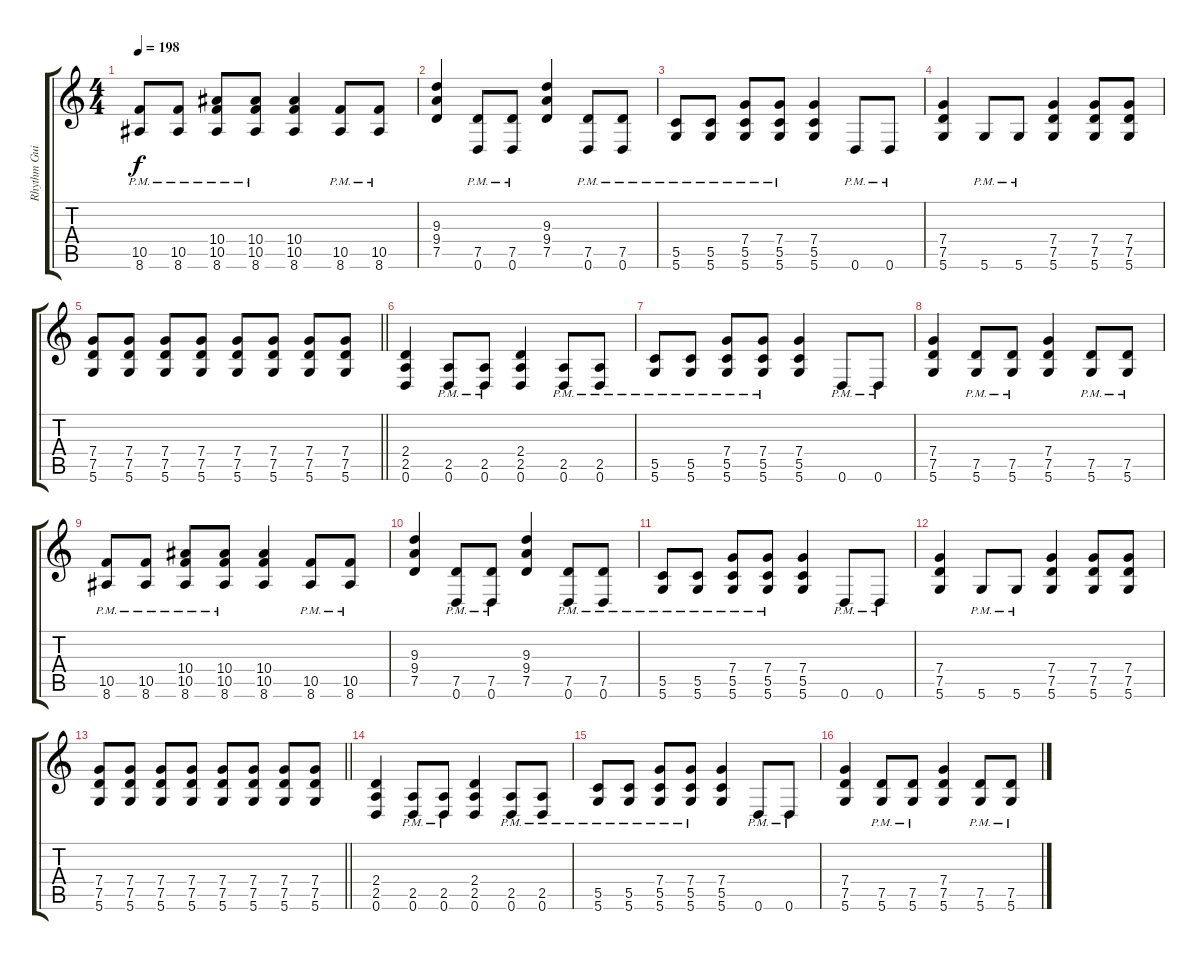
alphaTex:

\track ("Rhythm Guitar" "Rhythm Gui") {instrument distortionguitar}
\staff {score tabs}
\tuning (D4 A3 F3 C3 G2 D2) {hide}
\ts (4 4)
\tempo 198
\clef g2
\ks c
(10.5{pm} 8.6{pm}).8{dy f} (10.5{pm} 8.6{pm}).8 (10.4{pm} 10.5 8.6{pm}).8 (10.4{pm} 10.5 8.6).8 (10.4 10.5 8.6).4 (10.5{pm} 8.6{pm}).8 (10.5{pm} 8.6{pm}).8 |
(9.3 9.4 7.5).4 (7.5{pm} 0.6{pm}).8 (7.5{pm} 0.6{pm}).8 (9.3 9.4 7.5).4 (7.5{pm} 0.6{pm}).8 (7.5{pm} 0.6{pm}).8 |
(5.5{pm} 5.6{pm}).8 (5.5{pm} 5.6{pm}).8 (7.4{pm} 5.5 5.6{pm}).8 (7.4 5.5{pm} 5.6{pm}).8 (7.4 5.5 5.6).4 0.6{pm}.8 0.6{pm}.8 |
(7.4 7.5 5.6).4 5.6{pm}.8 5.6{pm}.8 (7.4 7.5 5.6).4 (7.4 7.5 5.6).8 (7.4 7.5 5.6).8 |
\barLineRight lightlight
(7.4 7.5 5.6).8 (7.4 7.5 5.6).8 (7.4 7.5 5.6).8 (7.4 7.5 5.6).8 (7.4 7.5 5.6).8 (7.4 7.5 5.6).8 (7.4 7.5 5.6).8 (7.4 7.5 5.6).8 |
\section ("" "")
(2.4 2.5 0.6).4 (2.5{pm} 0.6{pm}).8 (2.5{pm} 0.6{pm}).8 (2.4 2.5 0.6).4 (2.5{pm} 0.6{pm}).8 (2.5{pm} 0.6{pm}).8 |
(5.5{pm} 5.6{pm}).8 (5.5{pm} 5.6{pm}).8 (7.4{pm} 5.5 5.6{pm}).8 (7.4 5.5{pm} 5.6{pm}).8 (7.4 5.5 5.6).4 0.6{pm}.8 0.6{pm}.8 |
(7.4 7.5 5.6).4 (7.5{pm} 5.6{pm}).8 (7.5{pm} 5.6{pm}).8 (7.4 7.5 5.6).4 (7.5{pm} 5.6{pm}).8 (7.5{pm} 5.6{pm}).8 |
(10.5{pm} 8.6{pm}).8 (10.5{pm} 8.6{pm}).8 (10.4{pm} 10.5 8.6{pm}).8 (10.4{pm} 10.5 8.6).8 (10.4 10.5 8.6).4 (10.5{pm} 8.6{pm}).8 (10.5{pm} 8.6{pm}).8 |
(9.3 9.4 7.5).4 (7.5{pm} 0.6{pm}).8 (7.5{pm} 0.6{pm}).8 (9.3 9.4 7.5).4 (7.5{pm} 0.6{pm}).8 (7.5{pm} 0.6{pm}).8 |
(5.5{pm} 5.6{pm}).8 (5.5{pm} 5.6{pm}).8 (7.4{pm} 5.5 5.6{pm}).8 (7.4 5.5{pm} 5.6{pm}).8 (7.4 5.5 5.6).4 0.6{pm}.8 0.6{pm}.8 |
(7.4 7.5 5.6).4 5.6{pm}.8 5.6{pm}.8 (7.4 7.5 5.6).4 (7.4 7.5 5.6).8 (7.4 7.5 5.6).8 |
\barLineRight lightlight
(7.4 7.5 5.6).8 (7.4 7.5 5.6).8 (7.4 7.5 5.6).8 (7.4 7.5 5.6).8 (7.4 7.5 5.6).8 (7.4 7.5 5.6).8 (7.4 7.5 5.6).8 (7.4 7.5 5.6).8 |
\section ("" "")
(2.4 2.5 0.6).4 (2.5{pm} 0.6{pm}).8 (2.5{pm} 0.6{pm}).8 (2.4 2.5 0.6).4 (2.5{pm} 0.6{pm}).8 (2.5{pm} 0.6{pm}).8 |
(5.5{pm} 5.6{pm}).8 (5.5{pm} 5.6{pm}).8 (7.4{pm} 5.5 5.6{pm}).8 (7.4 5.5{pm} 5.6{pm}).8 (7.4 5.5 5.6).4 0.6{pm}.8 0.6{pm}.8 |
(7.4 7.5 5.6).4 (7.5{pm} 5.6{pm}).8 (7.5{pm} 5.6{pm}).8 (7.4 7.5 5.6).4 (7.5{pm} 5.6{pm}).8 (7.5{pm} 5.6{pm}).8
